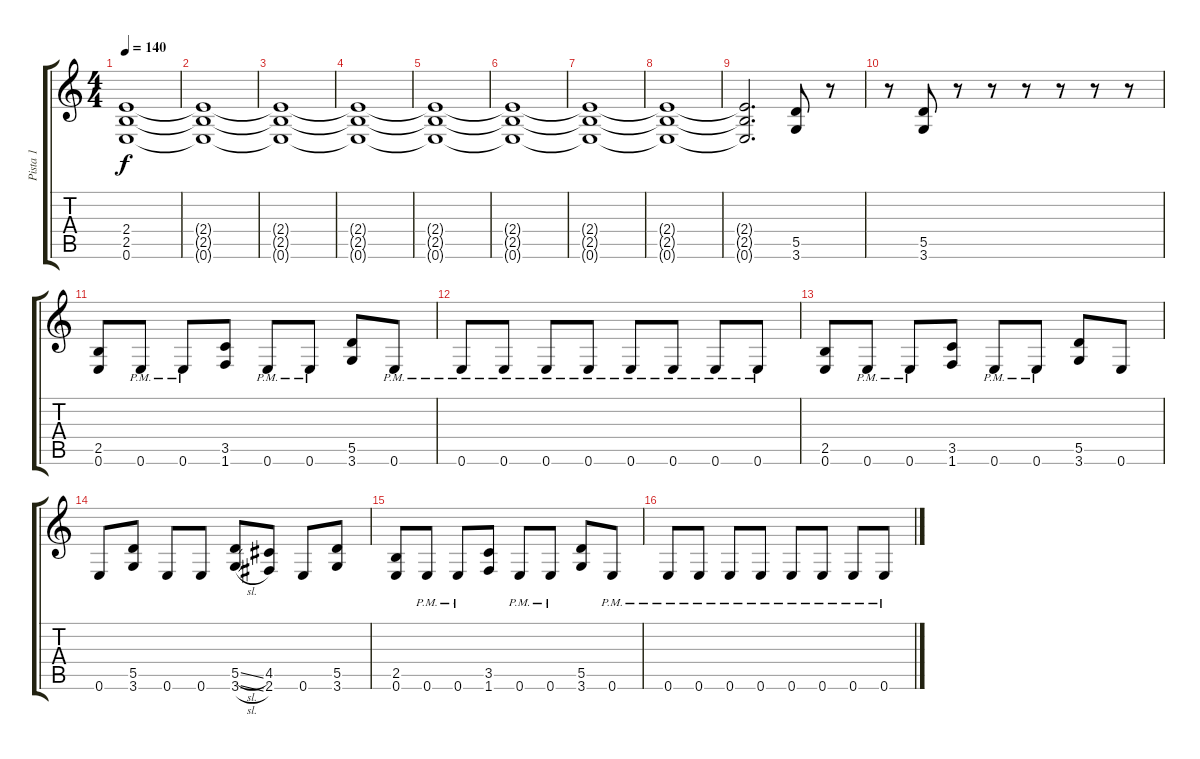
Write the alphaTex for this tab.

\track ("Pista 1" "Pista 1") {instrument distortionguitar}
\staff {score tabs}
\tuning (E4 B3 G3 D3 A2 E2) {hide}
\ts (4 4)
\tempo 140
\clef g2
\ks c
(2.4{t} 2.5{t} 0.6{t}).1{dy f} |
(2.4{t} 2.5{t} 0.6{t}).1 |
(2.4{t} 2.5{t} 0.6{t}).1 |
(2.4{t} 2.5{t} 0.6{t}).1 |
(2.4{t} 2.5{t} 0.6{t}).1 |
(2.4{t} 2.5{t} 0.6{t}).1 |
(2.4{t} 2.5{t} 0.6{t}).1 |
(2.4{t} 2.5{t} 0.6{t}).1 |
(2.4{t} 2.5{t} 0.6{t}).2{d} (5.5 3.6).8 r.8 |
r.8 (5.5 3.6).8 r.8 r.8 r.8 r.8 r.8 r.8 |
(2.5 0.6).8 0.6{pm}.8 0.6{pm}.8 (3.5 1.6).8 0.6{pm}.8 0.6{pm}.8 (5.5 3.6).8 0.6{pm}.8 |
0.6{pm}.8 0.6{pm}.8 0.6{pm}.8 0.6{pm}.8 0.6{pm}.8 0.6{pm}.8 0.6{pm}.8 0.6{pm}.8 |
(2.5 0.6).8 0.6{pm}.8 0.6{pm}.8 (3.5 1.6).8 0.6{pm}.8 0.6{pm}.8 (5.5 3.6).8 0.6.8 |
0.6.8 (5.5 3.6).8 0.6.8 0.6.8 (5.5{sl} 3.6{sl}).8 (4.5 2.6).8 0.6.8 (5.5 3.6).8 |
(2.5 0.6).8 0.6{pm}.8 0.6{pm}.8 (3.5 1.6).8 0.6{pm}.8 0.6{pm}.8 (5.5 3.6).8 0.6{pm}.8 |
0.6{pm}.8 0.6{pm}.8 0.6{pm}.8 0.6{pm}.8 0.6{pm}.8 0.6{pm}.8 0.6{pm}.8 0.6{pm}.8
